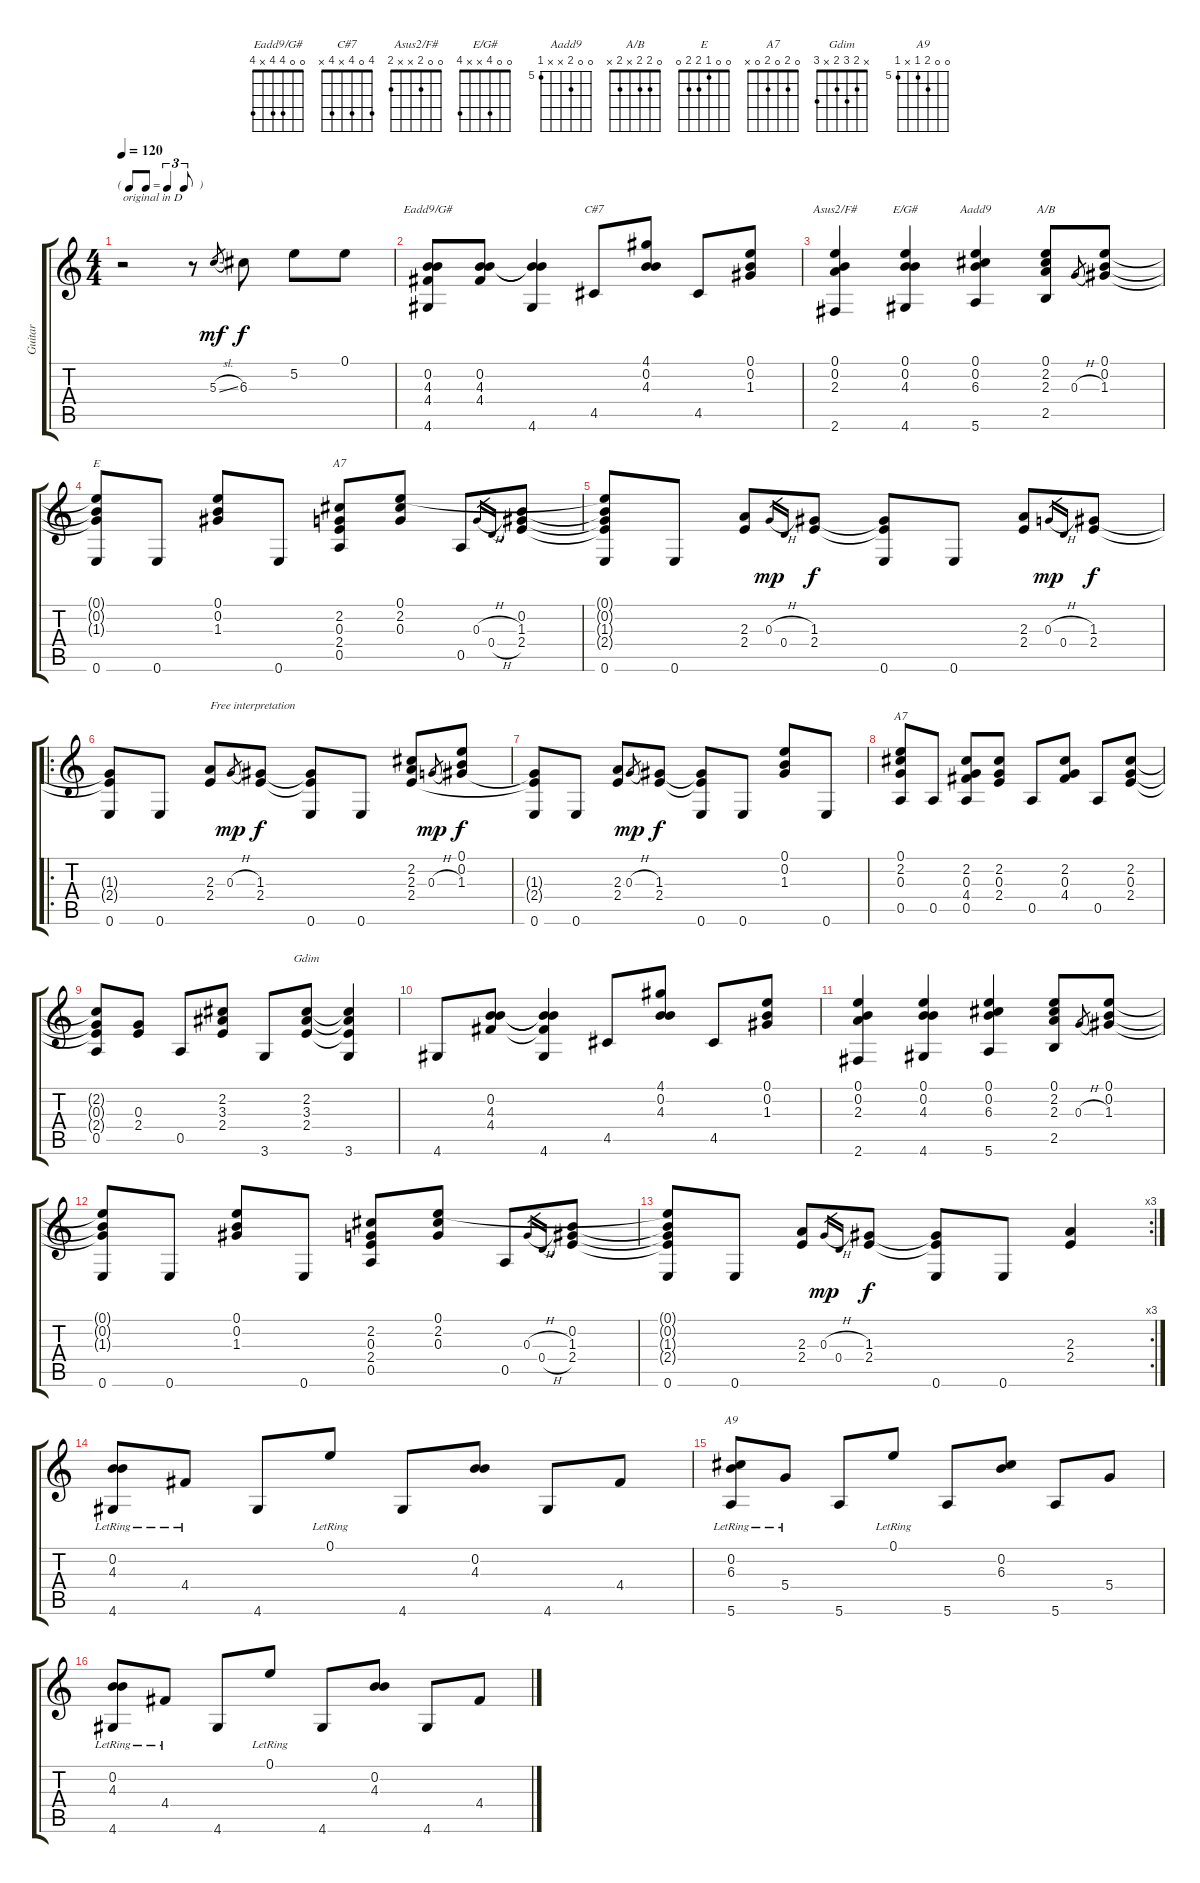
\track ("Guitar" "Guitar") {instrument acousticguitarnylon}
\staff {score tabs}
\tuning (E4 B3 G3 D3 A2 E2) {hide}
\chord ("Eadd9/G#" 0 0 4 4 x 4)
\chord ("C#7" 4 0 4 x 4 x)
\chord ("Asus2/F#" 0 0 2 x x 2)
\chord ("E/G#" 0 0 4 x x 4)
\chord ("Aadd9" 0 0 6 x x 5) {firstfret 5}
\chord ("A/B" 0 2 2 x 2 x)
\chord ("E" 0 0 1 2 2 0)
\chord ("A7" x 2 0 2 0 x)
\chord ("A7" 0 2 0 2 0 x)
\chord ("Gdim" x 2 3 2 x 3)
\chord ("A9" 0 0 6 5 x 5) {firstfret 5}
\ts (4 4)
\tf triplet8th
\tempo 120
\clef g2
\ks c
r.2{txt "original in D" dy mf instrument acousticguitarnylon} r.8 5.3{sl}.8{gr} 6.3.8{dy f} 5.2.8 0.1.8 |
(0.2 4.3 4.4 4.6).8{ch "Eadd9/G#"} (0.2 4.3 4.4).8 (0.2{t} 4.3{t} 4.6).4 4.5.8{ch "C#7"} (4.1 0.2 4.3).8 4.5.8 (0.1 0.2 1.3).8 |
(0.1 0.2 2.3 2.6).4{ch "Asus2/F#"} (0.1 0.2 4.3 4.6).4{ch "E/G#"} (0.1 0.2 6.3 5.6).4{ch "Aadd9"} (0.1 2.2 2.3 2.5).8{ch "A/B"} 0.3{h}.8{gr} (0.1 0.2 1.3).8 |
(0.1{t} 0.2{t} 1.3{t} 0.6).8{ch "E"} 0.6.8 (0.1 0.2 1.3).8 0.6.8 (2.2 0.3 2.4 0.5).8{ch "A7"} (0.1 2.2 0.3).8 0.5.8 0.3{h}.16{gr} 0.4{h}.16{gr} (0.2 1.3 2.4).8 |
(0.1{t} 0.2{t} 1.3{t} 2.4{t} 0.6).8 0.6.8 (2.3 2.4).8 0.3{h}.16{gr dy mp} 0.4.16{gr} (1.3 2.4).8{dy f} (1.3{t} 2.4{t} 0.6).8 0.6.8 (2.3 2.4).8 0.3{h}.16{gr dy mp} 0.4.16{gr} (1.3 2.4).8{dy f} |
\ro
(1.3{t} 2.4{t} 0.6).8 0.6.8 (2.3 2.4).8{txt "Free interpretation"} 0.3{h}.8{gr dy mp} (1.3 2.4).8{dy f} (1.3{t} 2.4{t} 0.6).8 0.6.8 (2.2 2.3 2.4).8 0.3{h}.8{gr dy mp} (0.1 0.2 1.3).8{dy f} |
(1.3{t} 2.4{t} 0.6).8 0.6.8 (2.3 2.4).8 0.3{h}.8{gr dy mp} (1.3 2.4).8{dy f} (1.3{t} 2.4{t} 0.6).8 0.6.8 (0.1 0.2 1.3).8 0.6.8 |
(0.1 2.2 0.3 0.5).8{ch "A7"} 0.5.8 (2.2 0.3 4.4 0.5).8 (2.2 0.3 2.4).8 0.5.8 (2.2 0.3 4.4).8 0.5.8 (2.2 0.3 2.4).8 |
(2.2{t} 0.3{t} 2.4{t} 0.5).8 (0.3 2.4).8 0.5.8 (2.2 3.3 2.4).8 3.6.8 (2.2 3.3 2.4).8{ch "Gdim"} (2.2{t} 3.3{t} 2.4{t} 3.6).4 |
4.6.8 (0.2 4.3 4.4).8 (0.2{t} 4.3{t} 4.4{t} 4.6).4 4.5.8 (4.1 0.2 4.3).8 4.5.8 (0.1 0.2 1.3).8 |
(0.1 0.2 2.3 2.6).4 (0.1 0.2 4.3 4.6).4 (0.1 0.2 6.3 5.6).4 (0.1 2.2 2.3 2.5).8 0.3{h}.8{gr} (0.1 0.2 1.3).8 |
(0.1{t} 0.2{t} 1.3{t} 0.6).8 0.6.8 (0.1 0.2 1.3).8 0.6.8 (2.2 0.3 2.4 0.5).8 (0.1 2.2 0.3).8 0.5.8 0.3{h}.16{gr} 0.4{h}.16{gr} (0.2 1.3 2.4).8 |
\rc 3
(0.1{t} 0.2{t} 1.3{t} 2.4{t} 0.6).8 0.6.8 (2.3 2.4).8 0.3{h}.16{gr dy mp} 0.4.16{gr} (1.3 2.4).8{dy f} (1.3{t} 2.4{t} 0.6).8 0.6.8 (2.3 2.4).4 |
(0.2{lr} 4.3{lr} 4.6).8 4.4{lr}.8 4.6.8 0.1{lr}.8 4.6.8 (0.2 4.3).8 4.6.8 4.4.8 |
(0.2{lr} 6.3{lr} 5.6).8{ch "A9"} 5.4{lr}.8 5.6.8 0.1{lr}.8 5.6.8 (0.2 6.3).8 5.6.8 5.4.8 |
(0.2{lr} 4.3{lr} 4.6).8 4.4{lr}.8 4.6.8 0.1{lr}.8 4.6.8 (0.2 4.3).8 4.6.8 4.4.8
